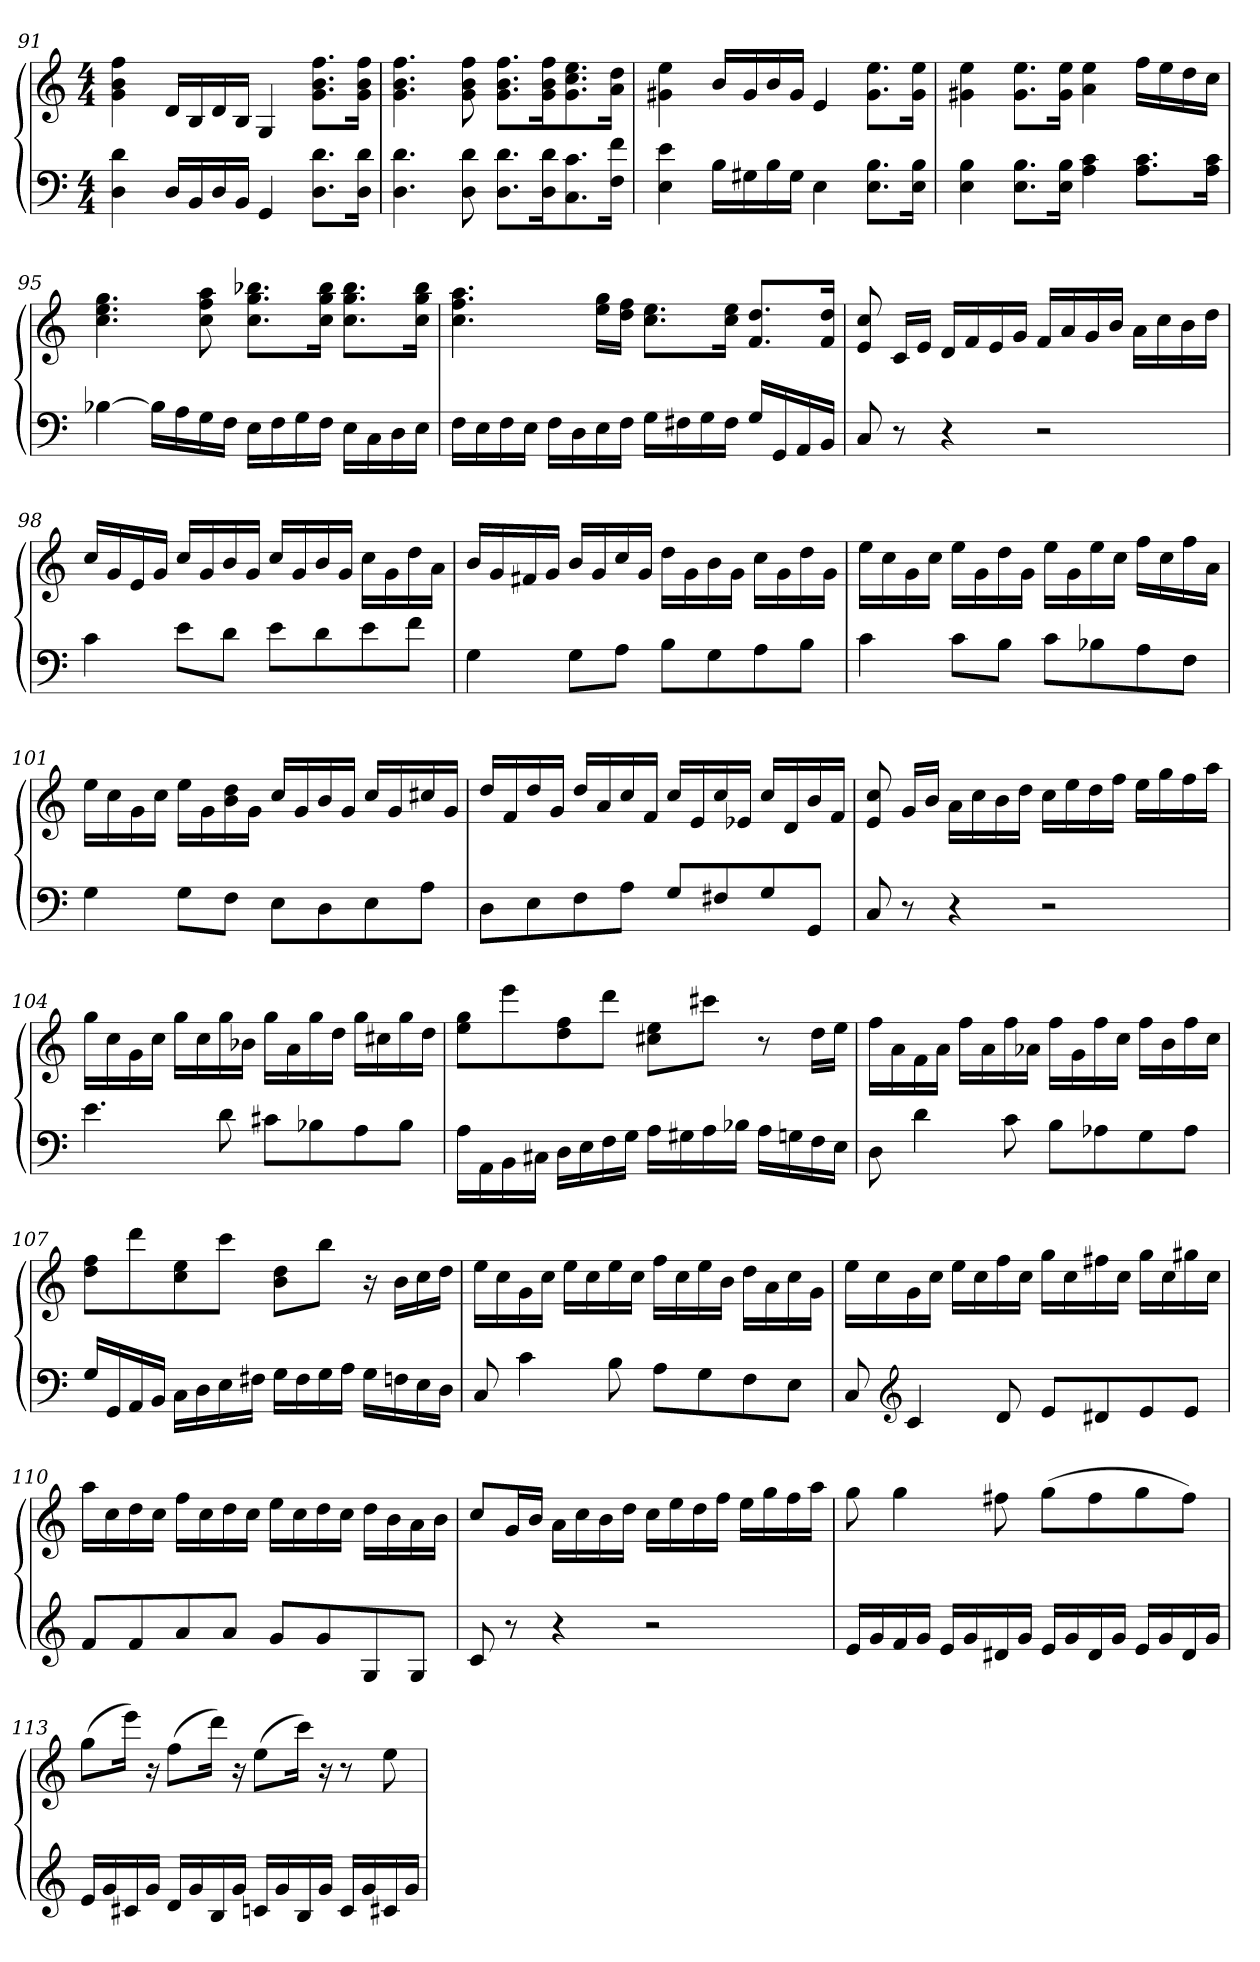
**kern	**kern
*part1	*part1
*staff2	*staff1
*clefF4	*clefG2
*k[]	*k[]
*M4/4	*M4/4
=91	=91
4D 4d	4g 4b 4ff
16DLL	16dLL
16BB	16B
16D	16d
16BBJJ	16BJJ
4GG	4G
8.D 8.dL	8.g 8.b 8.ffL
16D 16dJk	16g 16b 16ffJk
=92	=92
4.D 4.d	4.g 4.b 4.ff
8D 8d	8g 8b 8ff
8.D 8.dL	8.g 8.b 8.ffL
16D 16dK	16g 16b 16ffK
8.C 8.c	8.g 8.cc 8.ee
16F 16fJk	16a 16ddJk
=93	=93
4E 4e	4g#X 4ee
16BLL	16bLL
16G#X	16g#
16B	16b
16G#JJ	16g#JJ
4E	4e
8.E 8.BL	8.g# 8.eeL
16E 16BJk	16g# 16eeJk
=94	=94
4E 4B	4g#X 4ee
8.E 8.BL	8.g# 8.eeL
16E 16BJk	16g# 16eeJk
4A 4c	4a 4ee
8.A 8.cL	16ffLL
.	16ee
.	16dd
16A 16cJk	16ccJJ
=95	=95
[4B-X	4.cc 4.ee 4.gg
16B-LL]	.
16A	.
16G	8cc 8ff 8aa
16FJJ	.
16ELL	8.cc 8.gg 8.bb-XL
16F	.
16G	.
16FJJ	16cc 16gg 16bb-Jk
16ELL	8.cc 8.gg 8.bb-L
16C	.
16D	.
16EJJ	16cc 16gg 16bb-Jk
=96	=96
16FLL	4.cc 4.ff 4.aa
16E	.
16F	.
16EJJ	.
16FLL	.
16D	.
16E	16ee 16ggLL
16FJJ	16dd 16ffJJ
16GLL	8.cc 8.eeL
16F#X	.
16G	.
16F#JJ	16cc 16eeJk
16GLL	8.f 8.ddL
16GG	.
16AA	.
16BBJJ	16f 16ddJk
=97	=97
8C	8e 8cc
8r	16cLL
.	16eJJ
4r	16dLL
.	16f
.	16e
.	16gJJ
2r	16fLL
.	16a
.	16g
.	16bJJ
.	16aLL
.	16cc
.	16b
.	16ddJJ
=98	=98
4c	16ccLL
.	16g
.	16e
.	16gJJ
8eL	16ccLL
.	16g
8dJ	16b
.	16gJJ
8eL	16ccLL
.	16g
8d	16b
.	16gJJ
8e	16ccLL
.	16g
8fJ	16dd
.	16aJJ
=99	=99
4G	16bLL
.	16g
.	16f#X
.	16gJJ
8GL	16bLL
.	16g
8AJ	16cc
.	16gJJ
8BL	16ddLL
.	16g
8G	16b
.	16gJJ
8A	16ccLL
.	16g
8BJ	16dd
.	16gJJ
=100	=100
4c	16eeLL
.	16cc
.	16g
.	16ccJJ
8cL	16eeLL
.	16g
8BJ	16dd
.	16gJJ
8cL	16eeLL
.	16g
8B-X	16ee
.	16ccJJ
8A	16ffLL
.	16cc
8FJ	16ff
.	16aJJ
=101	=101
4G	16eeLL
.	16cc
.	16g
.	16ccJJ
8GL	16eeLL
.	16g
8FJ	16b 16dd
.	16gJJ
8EL	16ccLL
.	16g
8D	16b
.	16gJJ
8E	16ccLL
.	16g
8AJ	16cc#X
.	16gJJ
=102	=102
8DL	16ddLL
.	16f
8E	16dd
.	16gJJ
8F	16ddLL
.	16a
8AJ	16cc
.	16fJJ
8GL	16ccLL
.	16e
8F#X	16cc
.	16e-XJJ
8G	16ccLL
.	16d
8GGJ	16b
.	16fJJ
=103	=103
8C	8e 8cc
8r	16gLL
.	16bJJ
4r	16aLL
.	16cc
.	16b
.	16ddJJ
2r	16ccLL
.	16ee
.	16dd
.	16ffJJ
.	16eeLL
.	16gg
.	16ff
.	16aaJJ
=104	=104
4.e	16ggLL
.	16cc
.	16g
.	16ccJJ
.	16ggLL
.	16cc
8d	16gg
.	16b-XJJ
8c#XL	16ggLL
.	16a
8B-X	16gg
.	16ddJJ
8A	16ggLL
.	16cc#X
8B-J	16gg
.	16ddJJ
=105	=105
16ALL	8ee 8ggL
16AA	.
16BB	8eee
16C#XJJ	.
16DLL	8dd 8ff
16E	.
16F	8dddJ
16GJJ	.
16ALL	8cc#X 8eeL
16G#X	.
16A	8ccc#XJ
16B-XJJ	.
16ALL	8r
16Gn	.
16F	16ddLL
16EJJ	16eeJJ
=106	=106
8D	16ffLL
.	16a
4d	16f
.	16aJJ
.	16ffLL
.	16a
8c	16ff
.	16a-XJJ
8BL	16ffLL
.	16g
8A-X	16ff
.	16ccJJ
8G	16ffLL
.	16b
8A-J	16ff
.	16ccJJ
=107	=107
16GLL	8dd 8ffL
16GG	.
16AA	8ddd
16BBJJ	.
16CLL	8cc 8ee
16D	.
16E	8cccJ
16F#XJJ	.
16GLL	8b 8ddL
16F#	.
16G	8bbJ
16AJJ	.
16GLL	16r
16Fn	16bLL
16E	16cc
16DJJ	16ddJJ
=108	=108
8C	16eeLL
.	16cc
4c	16g
.	16ccJJ
.	16eeLL
.	16cc
8B	16ee
.	16ccJJ
8AL	16ffLL
.	16cc
8G	16ee
.	16bJJ
8F	16ddLL
.	16a
8EJ	16cc
.	16gJJ
=109	=109
8C	16eeLL
.	16cc
*clefG2	*
4c	16g
.	16ccJJ
.	16eeLL
.	16cc
8d	16ff
.	16ccJJ
8eL	16ggLL
.	16cc
8d#X	16ff#X
.	16ccJJ
8e	16ggLL
.	16cc
8eJ	16gg#X
.	16ccJJ
=110	=110
8fL	16aaLL
.	16cc
8f	16dd
.	16ccJJ
8a	16ffLL
.	16cc
8aJ	16dd
.	16ccJJ
8gL	16eeLL
.	16cc
8g	16dd
.	16ccJJ
8G	16ddLL
.	16b
8GJ	16a
.	16bJJ
=111	=111
8c	8ccL
8r	16gL
.	16bJJ
4r	16aLL
.	16cc
.	16b
.	16ddJJ
2r	16ccLL
.	16ee
.	16dd
.	16ffJJ
.	16eeLL
.	16gg
.	16ff
.	16aaJJ
=112	=112
16eLL	8gg
16g	.
16f	4gg
16gJJ	.
16eLL	.
16g	.
16d#X	8ff#X
16gJJ	.
16eLL	(8ggL
16g	.
16d#	8ff#
16gJJ	.
16eLL	8gg
16g	.
16d#	8ff#J)
16gJJ	.
=113	=113
16eLL	(8ggL
16g	.
16c#X	16eeeJk)
16gJJ	16r
16dLL	(8ffL
16g	.
16B	16dddJk)
16gJJ	16r
16cnLL	(8eeL
16g	.
16B	16cccJk)
16gJJ	16r
16cLL	8r
16g	.
16c#X	8ee
16gJJ	.
=	=
*-	*-
